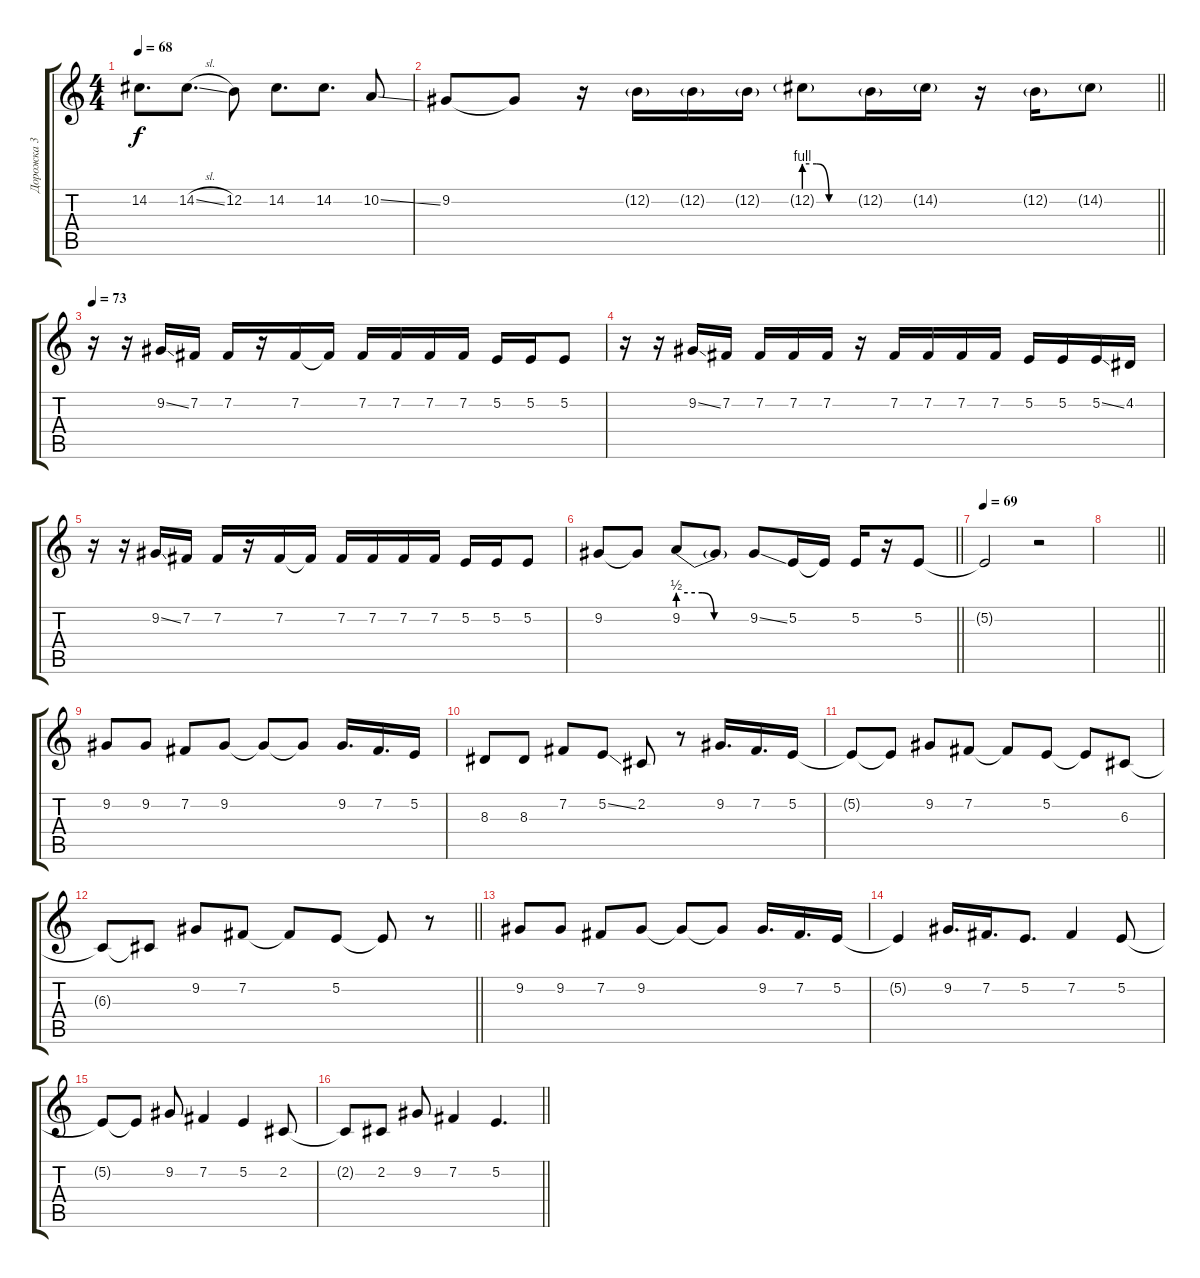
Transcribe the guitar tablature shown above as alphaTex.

\track ("Дорожка 3" "Дорожка 3") {instrument lead1square}
\staff {score tabs}
\tuning (E4 B3 G3 D3 A2 D2) {hide}
\ts (4 4)
\tempo 68
\clef g2
\ks c
14.2.8{d dy f} 14.2{sl}.8{d} 12.2.8 14.2.8{d} 14.2.8{d} 10.2{ss}.8 |
\barLineRight lightlight
9.2.8 9.2{t}.8 r.16 12.2{g}.16 12.2{g}.16 12.2{g}.16 12.2{be (custom 0 4 15 4 30 0 60 0) g}.8 12.2{g}.16 14.2{g}.16 r.16 12.2{g}.16 14.2{g}.8 |
\section ("" "")
\tempo 73
r.16 r.16 9.2{ss}.16 7.2.16 7.2.16 r.16 7.2.16 7.2{t}.16 7.2.16 7.2.16 7.2.16 7.2.16 5.2.16 5.2.16 5.2.8 |
r.16 r.16 9.2{ss}.16 7.2.16 7.2.16 7.2.16 7.2.16 r.16 7.2.16 7.2.16 7.2.16 7.2.16 5.2.16 5.2.16 5.2{ss}.16 4.2.16 |
r.16 r.16 9.2{ss}.16 7.2.16 7.2.16 r.16 7.2.16 7.2{t}.16 7.2.16 7.2.16 7.2.16 7.2.16 5.2.16 5.2.16 5.2.8 |
\barLineRight lightlight
9.2.8 9.2{t}.8 9.2{be (custom 0 2 20 2 30 0 60 0)}.8 9.2{t}.8 9.2{ss}.8 5.2.16 5.2{t}.16 5.2.16 r.16 5.2.8 |
\section ("" "")
\tempo 69
5.2{t}.2 r.2 |
\barLineRight lightlight
|
\section ("" "")
9.2.8 9.2.8 7.2.8 9.2.8 9.2{t}.8 9.2{t}.8 9.2.16{d} 7.2.16{d} 5.2.16 |
8.3.8 8.3.8 7.2.8 5.2{ss}.8 2.2.8 r.8 9.2.16{d} 7.2.16{d} 5.2.16 |
5.2{t}.8 5.2{t}.8 9.2.8 7.2.8 7.2{t}.8 5.2.8 5.2{t}.8 6.3.8 |
\barLineRight lightlight
6.3{t}.8 6.3{t}.8 9.2.8 7.2.8 7.2{t}.8 5.2.8 5.2{t}.8 r.8 |
9.2.8 9.2.8 7.2.8 9.2.8 9.2{t}.8 9.2{t}.8 9.2.16{d} 7.2.16{d} 5.2.16 |
5.2{t}.4 9.2.16{d} 7.2.16{d} 5.2.8{d} 7.2.4 5.2.8 |
5.2{t}.8 5.2{t}.8 9.2.8 7.2.4 5.2.4 2.2.8 |
\barLineRight lightlight
2.2{t}.8 2.2.8 9.2.8 7.2.4 5.2.4{d}
